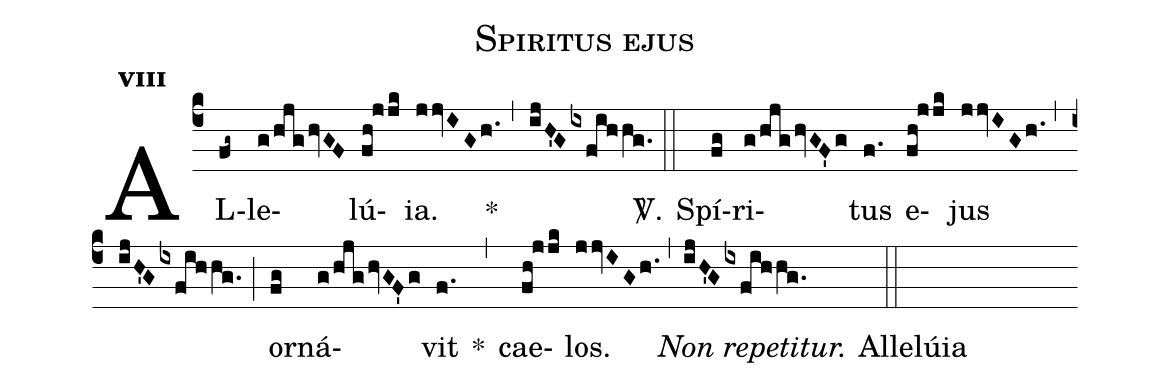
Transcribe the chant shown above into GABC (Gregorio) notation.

name:Spiritus ejus;
mode:8;
office-part:Alleluia;
%%
(c4) AL(fg~)le(g/hjg/hvGF)lú(fh!jjk)ia.(jjvIGh.) *(,) (ijH'Gixfihhg.) <sp>V/</sp>.(::) Spí(fg)ri(g/hjg/hvGF'g)tus(f.) e(fh!jjk)jus(jjvIGh.) (,) (ijH'Gixfihhg.) (;) or(fg)ná(g/hjg/hvGF'g)vit(f.) *(,) cae(fh!jjk)los.(jjvIGh.) (,) <i>Non repetitur.</i> Allelúia(ijH'Gixfihhg.) (::)
